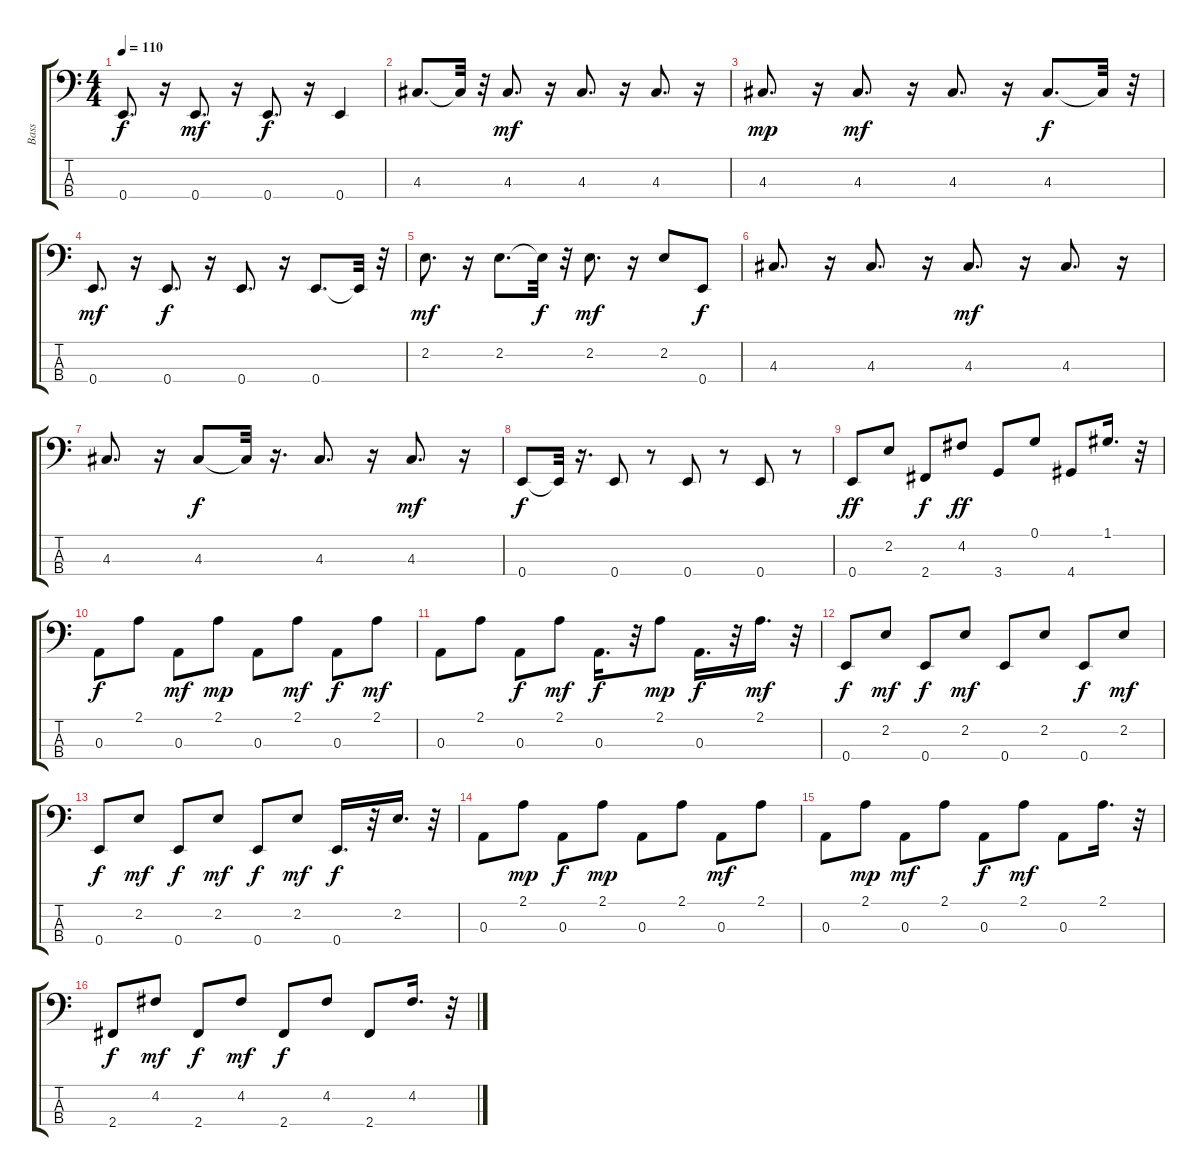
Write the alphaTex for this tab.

\track ("Bass" "Bass") {instrument fretlessbass}
\staff {score tabs}
\tuning (G2 D2 A1 E1) {hide}
\ts (4 4)
\tempo 110
\clef f4
\ks c
0.4.8{d dy f} r.16 0.4.8{d dy mf} r.16 0.4.8{d dy f} r.16 0.4.4 |
4.3.8{d} 4.3{t}.32 r.32 4.3.8{d dy mf} r.16 4.3.8{d} r.16 4.3.8{d} r.16 |
4.3.8{d dy mp} r.16 4.3.8{d dy mf} r.16 4.3.8{d} r.16 4.3.8{d dy f} 4.3{t}.32 r.32 |
0.4.8{d dy mf} r.16 0.4.8{d dy f} r.16 0.4.8{d} r.16 0.4.8{d} 0.4{t}.32 r.32 |
2.2.8{d dy mf} r.16 2.2.8{d} 2.2{t}.32{dy f} r.32 2.2.8{d dy mf} r.16 2.2.8 0.4.8{dy f} |
4.3.8{d} r.16 4.3.8{d} r.16 4.3.8{d dy mf} r.16 4.3.8{d} r.16 |
4.3.8{d} r.16 4.3.8{dy f} 4.3{t}.32 r.16{d} 4.3.8{d} r.16 4.3.8{d dy mf} r.16 |
0.4.8{dy f} 0.4{t}.32 r.16{d} 0.4.8 r.8 0.4.8 r.8 0.4.8 r.8 |
0.4.8{dy ff} 2.2.8 2.4.8{dy f} 4.2.8{dy ff} 3.4.8 0.1.8 4.4.8 1.1.16{d} r.32 |
0.3.8{dy f} 2.1.8 0.3.8{dy mf} 2.1.8{dy mp} 0.3.8 2.1.8{dy mf} 0.3.8{dy f} 2.1.8{dy mf} |
0.3.8 2.1.8 0.3.8{dy f} 2.1.8{dy mf} 0.3.16{d dy f} r.32 2.1.8{dy mp} 0.3.16{d dy f} r.32 2.1.16{d dy mf} r.32 |
0.4.8{dy f} 2.2.8{dy mf} 0.4.8{dy f} 2.2.8{dy mf} 0.4.8 2.2.8 0.4.8{dy f} 2.2.8{dy mf} |
0.4.8{dy f} 2.2.8{dy mf} 0.4.8{dy f} 2.2.8{dy mf} 0.4.8{dy f} 2.2.8{dy mf} 0.4.16{d dy f} r.32 2.2.16{d} r.32 |
0.3.8 2.1.8{dy mp} 0.3.8{dy f} 2.1.8{dy mp} 0.3.8 2.1.8 0.3.8{dy mf} 2.1.8 |
0.3.8 2.1.8{dy mp} 0.3.8{dy mf} 2.1.8 0.3.8{dy f} 2.1.8{dy mf} 0.3.8 2.1.16{d} r.32 |
2.4.8{dy f} 4.2.8{dy mf} 2.4.8{dy f} 4.2.8{dy mf} 2.4.8{dy f} 4.2.8 2.4.8 4.2.16{d} r.32
